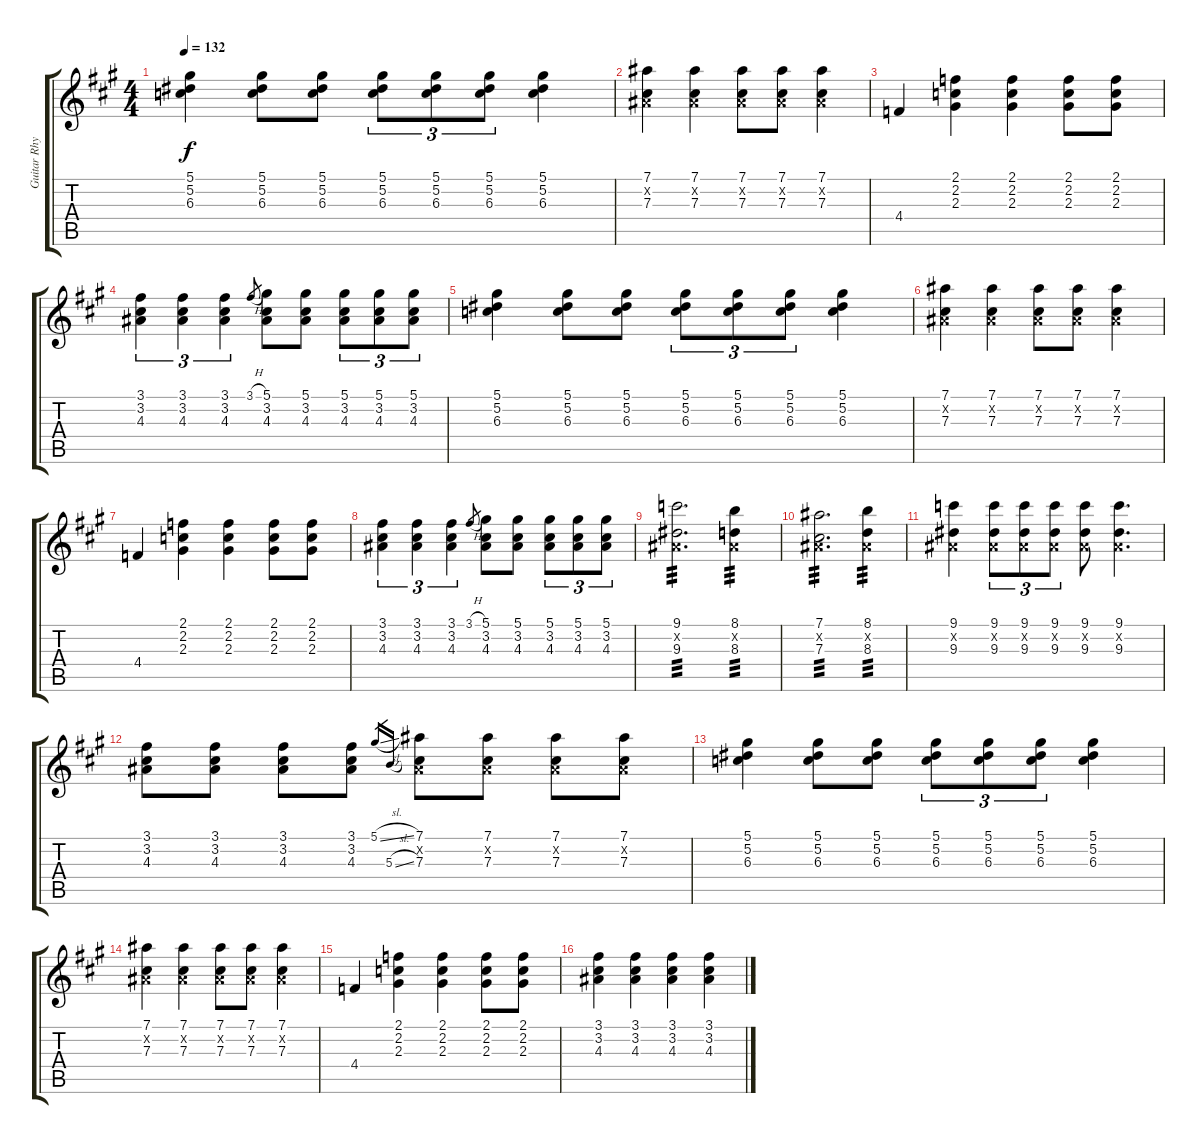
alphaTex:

\track ("Guitar Rhythm" "Guitar Rhy") {instrument electricguitarclean}
\staff {score tabs}
\tuning (Eb4 Bb3 Gb3 Db3 Ab2 Eb2) {hide}
\ts (4 4)
\tempo 132
\clef g2
\ks a
(5.1 5.2 6.3).4{dy f} (5.1 5.2 6.3).8 (5.1 5.2 6.3).8 (5.1 5.2 6.3).8{tu (3 2)} (5.1 5.2 6.3).8{tu (3 2)} (5.1 5.2 6.3).8{tu (3 2)} (5.1 5.2 6.3).4 |
(7.1 0.2{x} 7.3).4 (7.1 0.2{x} 7.3).4 (7.1 0.2{x} 7.3).8 (7.1 0.2{x} 7.3).8 (7.1 0.2{x} 7.3).4 |
4.4.4 (2.1 2.2 2.3).4 (2.1 2.2 2.3).4 (2.1 2.2 2.3).8 (2.1 2.2 2.3).8 |
(3.1 3.2 4.3).4{tu (3 2)} (3.1 3.2 4.3).4{tu (3 2)} (3.1 3.2 4.3).4{tu (3 2)} 3.1{h}.8{gr} (5.1 3.2 4.3).8 (5.1 3.2 4.3).8 (5.1 3.2 4.3).8{tu (3 2)} (5.1 3.2 4.3).8{tu (3 2)} (5.1 3.2 4.3).8{tu (3 2)} |
(5.1 5.2 6.3).4 (5.1 5.2 6.3).8 (5.1 5.2 6.3).8 (5.1 5.2 6.3).8{tu (3 2)} (5.1 5.2 6.3).8{tu (3 2)} (5.1 5.2 6.3).8{tu (3 2)} (5.1 5.2 6.3).4 |
(7.1 0.2{x} 7.3).4 (7.1 0.2{x} 7.3).4 (7.1 0.2{x} 7.3).8 (7.1 0.2{x} 7.3).8 (7.1 0.2{x} 7.3).4 |
4.4.4 (2.1 2.2 2.3).4 (2.1 2.2 2.3).4 (2.1 2.2 2.3).8 (2.1 2.2 2.3).8 |
(3.1 3.2 4.3).4{tu (3 2)} (3.1 3.2 4.3).4{tu (3 2)} (3.1 3.2 4.3).4{tu (3 2)} 3.1{h}.8{gr} (5.1 3.2 4.3).8 (5.1 3.2 4.3).8 (5.1 3.2 4.3).8{tu (3 2)} (5.1 3.2 4.3).8{tu (3 2)} (5.1 3.2 4.3).8{tu (3 2)} |
(9.1 0.2{x} 9.3).2{d tp 3} (8.1 0.2{x} 8.3).4{tp 3} |
(7.1 0.2{x} 7.3).2{d tp 3} (8.1 0.2{x} 8.3).4{tp 3} |
(9.1 0.2{x} 9.3).4 (9.1 0.2{x} 9.3).8{tu (3 2)} (9.1 0.2{x} 9.3).8{tu (3 2)} (9.1 0.2{x} 9.3).8{tu (3 2)} (9.1 0.2{x} 9.3).8 (9.1 0.2{x} 9.3).4{d} |
(3.1 3.2 4.3).8 (3.1 3.2 4.3).8 (3.1 3.2 4.3).8 (3.1 3.2 4.3).8 5.1{sl}.16{gr} 5.3{sl}.16{gr} (7.1 0.2{x} 7.3).8 (7.1 0.2{x} 7.3).8 (7.1 0.2{x} 7.3).8 (7.1 0.2{x} 7.3).8 |
(5.1 5.2 6.3).4 (5.1 5.2 6.3).8 (5.1 5.2 6.3).8 (5.1 5.2 6.3).8{tu (3 2)} (5.1 5.2 6.3).8{tu (3 2)} (5.1 5.2 6.3).8{tu (3 2)} (5.1 5.2 6.3).4 |
(7.1 0.2{x} 7.3).4 (7.1 0.2{x} 7.3).4 (7.1 0.2{x} 7.3).8 (7.1 0.2{x} 7.3).8 (7.1 0.2{x} 7.3).4 |
4.4.4 (2.1 2.2 2.3).4 (2.1 2.2 2.3).4 (2.1 2.2 2.3).8 (2.1 2.2 2.3).8 |
(3.1 3.2 4.3).4 (3.1 3.2 4.3).4 (3.1 3.2 4.3).4 (3.1 3.2 4.3).4
